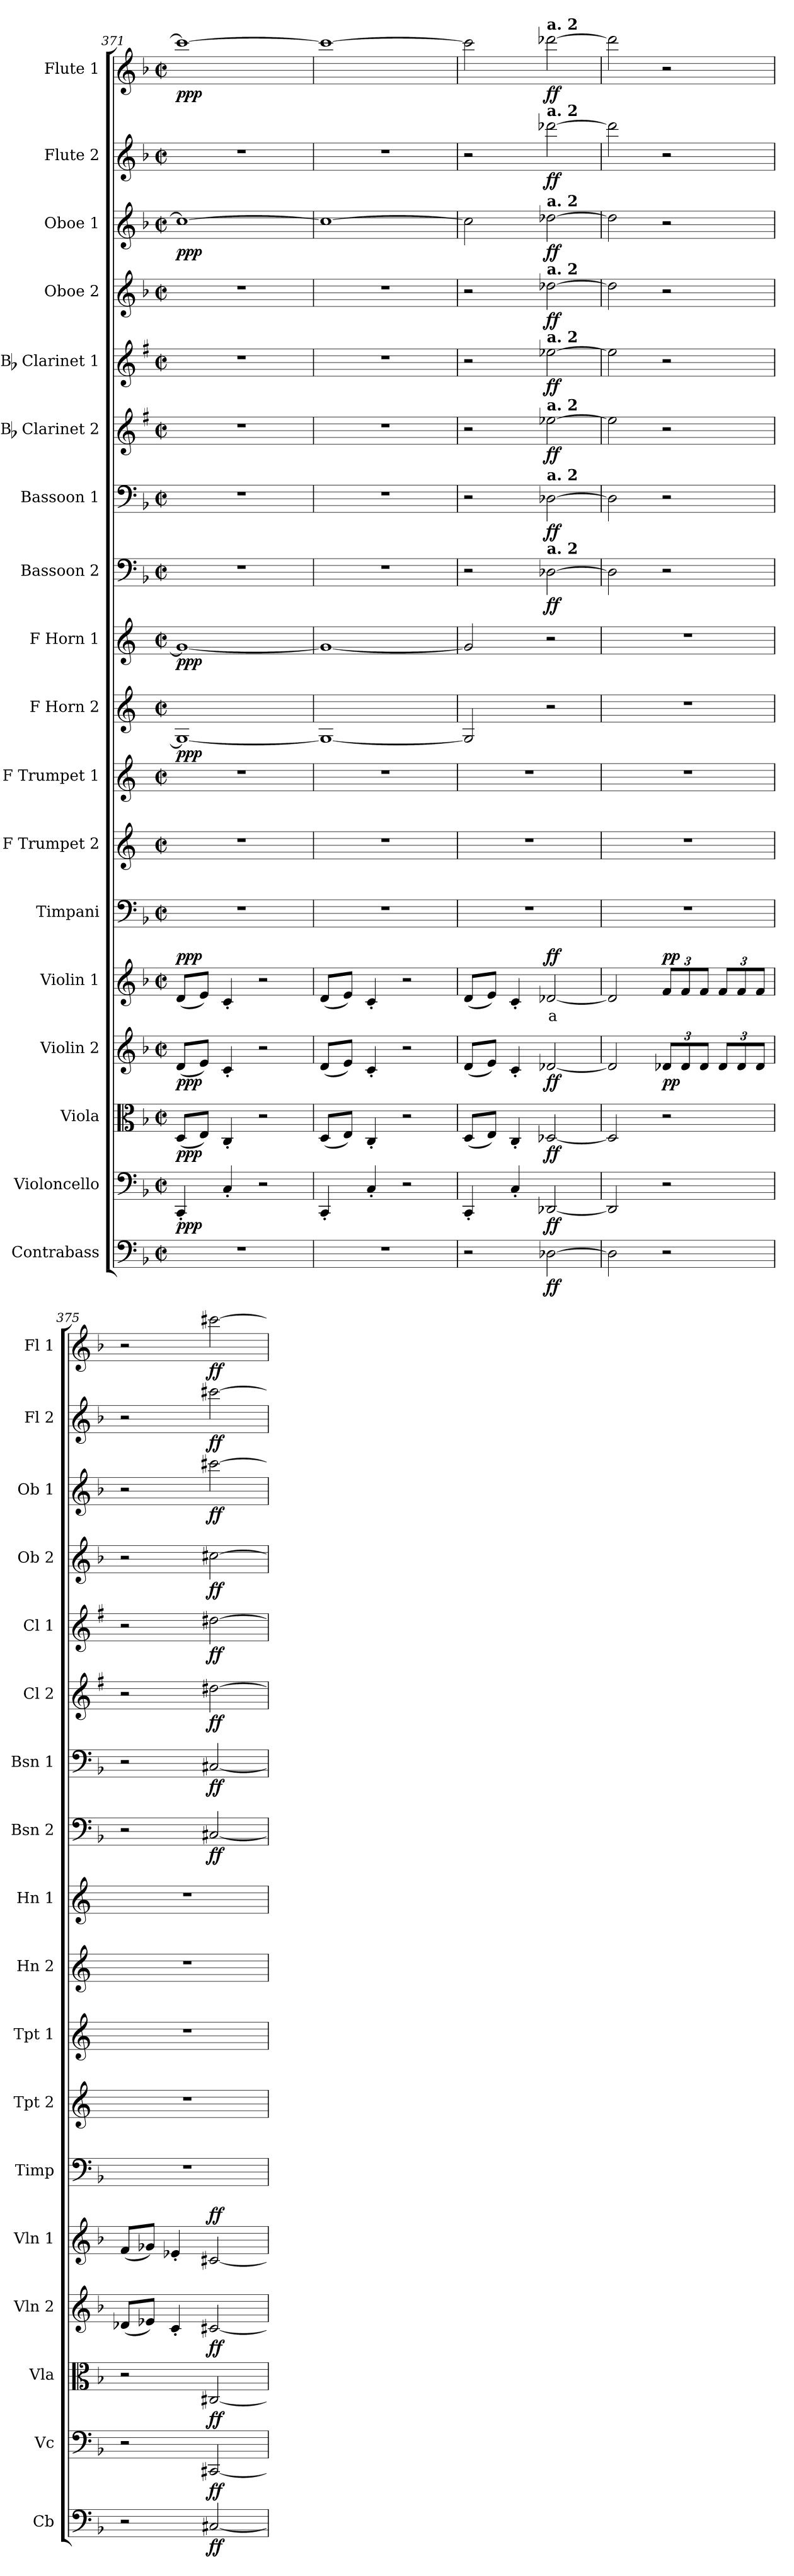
**kern	**dynam	**kern	**dynam	**kern	**dynam	**kern	**dynam	**kern	**text	**dynam	**kern	**kern	**kern	**kern	**dynam	**kern	**dynam	**kern	**dynam	**kern	**dynam	**kern	**dynam	**kern	**dynam	**kern	**dynam	**kern	**dynam	**kern	**dynam	**kern	**dynam
*part18	*part18	*part17	*part17	*part16	*part16	*part15	*part15	*part14	*part14	*part14	*part13	*part12	*part11	*part10	*part10	*part9	*part9	*part8	*part8	*part7	*part7	*part6	*part6	*part5	*part5	*part4	*part4	*part3	*part3	*part2	*part2	*part1	*part1
*staff18	*staff18	*staff17	*staff17	*staff16	*staff16	*staff15	*staff15	*staff14	*staff14	*staff14	*staff13	*staff12	*staff11	*staff10	*staff10	*staff9	*staff9	*staff8	*staff8	*staff7	*staff7	*staff6	*staff6	*staff5	*staff5	*staff4	*staff4	*staff3	*staff3	*staff2	*staff2	*staff1	*staff1
*I"Contrabass	*	*I"Violoncello	*	*I"Viola	*	*I"Violin 2	*	*I"Violin 1	*	*	*I"Timpani	*I"F Trumpet 2	*I"F Trumpet 1	*I"F Horn 2	*	*I"F Horn 1	*	*I"Bassoon 2	*	*I"Bassoon 1	*	*I"Bb Clarinet 2	*	*I"Bb Clarinet 1	*	*I"Oboe 2	*	*I"Oboe 1	*	*I"Flute 2	*	*I"Flute 1	*
*I'Cb	*	*I'Vc	*	*I'Vla	*	*I'Vln 2	*	*I'Vln 1	*	*	*I'Timp	*I'Tpt 2	*I'Tpt 1	*I'Hn 2	*	*I'Hn 1	*	*I'Bsn 2	*	*I'Bsn 1	*	*I'Cl 2	*	*I'Cl 1	*	*I'Ob 2	*	*I'Ob 1	*	*I'Fl 2	*	*I'Fl 1	*
*clefF4	*	*clefF4	*	*clefC3	*	*clefG2	*	*clefG2	*	*	*clefF4	*clefG2	*clefG2	*clefG2	*	*clefG2	*	*clefF4	*	*clefF4	*	*clefG2	*	*clefG2	*	*clefG2	*	*clefG2	*	*clefG2	*	*clefG2	*
*ITrd7c12	*	*	*	*	*	*	*	*	*	*	*	*ITrd-3c-5	*ITrd-3c-5	*ITrd4c7	*	*ITrd4c7	*	*	*	*	*	*ITrd1c2	*	*ITrd1c2	*	*	*	*	*	*	*	*	*
*k[b-]	*	*k[b-]	*	*k[b-]	*	*k[b-]	*	*k[b-]	*	*	*k[b-]	*k[b-]	*k[b-]	*k[b-]	*	*k[b-]	*	*k[b-]	*	*k[b-]	*	*k[b-]	*	*k[b-]	*	*k[b-]	*	*k[b-]	*	*k[b-]	*	*k[b-]	*
*M2/2	*	*M2/2	*	*M2/2	*	*M2/2	*	*M2/2	*	*	*M2/2	*M2/2	*M2/2	*M2/2	*	*M2/2	*	*M2/2	*	*M2/2	*	*M2/2	*	*M2/2	*	*M2/2	*	*M2/2	*	*M2/2	*	*M2/2	*
*met(c|)	*	*met(c|)	*	*met(c|)	*	*met(c|)	*	*met(c|)	*	*	*met(c|)	*met(c|)	*met(c|)	*met(c|)	*	*met(c|)	*	*met(c|)	*	*met(c|)	*	*met(c|)	*	*met(c|)	*	*met(c|)	*	*met(c|)	*	*met(c|)	*	*met(c|)	*
=371	=371	=371	=371	=371	=371	=371	=371	=371	=371	=371	=371	=371	=371	=371	=371	=371	=371	=371	=371	=371	=371	=371	=371	=371	=371	=371	=371	=371	=371	=371	=371	=371	=371
!	!	!	!LO:DY:b	!	!LO:DY:b	!	!LO:DY:b	!	!	!LO:DY:b	!	!	!	!	!LO:DY:b	!	!LO:DY:b	!	!	!	!	!	!	!	!	!	!	!	!LO:DY:b	!	!	!	!LO:DY:b
1r	.	4CC'/	ppp	(8D/L	ppp	(8d/L	ppp	(8d/L	.	ppp	1r	1r	1r	1C_	ppp	1c_	ppp	1r	.	1r	.	1r	.	1r	.	1r	.	1cc_	ppp	1r	.	1ccc_	ppp
.	.	.	.	8E/J)	.	8e/J)	.	8e/J)	.	.	.	.	.	.	.	.	.	.	.	.	.	.	.	.	.	.	.	.	.	.	.	.	.
.	.	4C'/	.	4C'/	.	4c'/	.	4c'/	.	.	.	.	.	.	.	.	.	.	.	.	.	.	.	.	.	.	.	.	.	.	.	.	.
.	.	2r	.	2r	.	2r	.	2r	.	.	.	.	.	.	.	.	.	.	.	.	.	.	.	.	.	.	.	.	.	.	.	.	.
=372	=372	=372	=372	=372	=372	=372	=372	=372	=372	=372	=372	=372	=372	=372	=372	=372	=372	=372	=372	=372	=372	=372	=372	=372	=372	=372	=372	=372	=372	=372	=372	=372	=372
1r	.	4CC'/	.	(8D/L	.	(8d/L	.	(8d/L	.	.	1r	1r	1r	1C_	.	1c_	.	1r	.	1r	.	1r	.	1r	.	1r	.	1cc_	.	1r	.	1ccc_	.
.	.	.	.	8E/J)	.	8e/J)	.	8e/J)	.	.	.	.	.	.	.	.	.	.	.	.	.	.	.	.	.	.	.	.	.	.	.	.	.
.	.	4C'/	.	4C'/	.	4c'/	.	4c'/	.	.	.	.	.	.	.	.	.	.	.	.	.	.	.	.	.	.	.	.	.	.	.	.	.
.	.	2r	.	2r	.	2r	.	2r	.	.	.	.	.	.	.	.	.	.	.	.	.	.	.	.	.	.	.	.	.	.	.	.	.
!!LO:PB:g=z
=373	=373	=373	=373	=373	=373	=373	=373	=373	=373	=373	=373	=373	=373	=373	=373	=373	=373	=373	=373	=373	=373	=373	=373	=373	=373	=373	=373	=373	=373	=373	=373	=373	=373
2r	.	4CC'/	.	(8D/L	.	(8d/L	.	(8d/L	.	.	1r	1r	1r	2C/]	.	2c/]	.	2r	.	2r	.	2r	.	2r	.	2r	.	2cc\]	.	2r	.	2ccc\]	.
.	.	.	.	8E/J)	.	8e/J)	.	8e/J)	.	.	.	.	.	.	.	.	.	.	.	.	.	.	.	.	.	.	.	.	.	.	.	.	.
.	.	4C'/	.	4C'/	.	4c'/	.	4c'/	.	.	.	.	.	.	.	.	.	.	.	.	.	.	.	.	.	.	.	.	.	.	.	.	.
!	!	!	!	!	!	!	!	!	!	!	!	!	!	!	!	!	!	!	!	!	!	!	!	!	!	!	!	!	!	!	!	!LO:TX:a:B:t=a. 2	!
!	!	!	!	!	!	!	!	!	!	!	!	!	!	!	!	!	!	!	!	!	!	!	!	!	!	!	!	!	!	!LO:TX:a:B:t=a. 2	!	!	!
!	!	!	!	!	!	!	!	!	!	!	!	!	!	!	!	!	!	!	!	!	!	!	!	!	!	!	!	!LO:TX:a:B:t=a. 2	!	!	!	!	!
!	!	!	!	!	!	!	!	!	!	!	!	!	!	!	!	!	!	!	!	!	!	!	!	!	!	!LO:TX:a:B:t=a. 2	!	!	!	!	!	!	!
!	!	!	!	!	!	!	!	!	!	!	!	!	!	!	!	!	!	!	!	!	!	!	!	!LO:TX:a:B:t=a. 2	!	!	!	!	!	!	!	!	!
!	!	!	!	!	!	!	!	!	!	!	!	!	!	!	!	!	!	!	!	!	!	!LO:TX:a:B:t=a. 2	!	!	!	!	!	!	!	!	!	!	!
!	!	!	!	!	!	!	!	!	!	!	!	!	!	!	!	!	!	!	!	!LO:TX:a:B:t=a. 2	!	!	!	!	!	!	!	!	!	!	!	!	!
!	!	!	!	!	!	!	!	!	!	!	!	!	!	!	!	!	!	!LO:TX:a:B:t=a. 2	!	!	!	!	!	!	!	!	!	!	!	!	!	!	!
!	!LO:DY:b	!	!LO:DY:b	!	!LO:DY:b	!	!LO:DY:b	!	!LO:LY:b:color=#FF0000	!LO:DY:b	!	!	!	!	!	!	!	!	!LO:DY:b	!	!LO:DY:b	!	!LO:DY:b	!	!LO:DY:b	!	!LO:DY:b	!	!LO:DY:b	!	!LO:DY:b	!	!LO:DY:b
[2DD-X\	ff	[2DD-X/	ff	[2D-X/	ff	[2d-X/	ff	[2d-X/	a	ff	.	.	.	2r	.	2r	.	[2D-X\	ff	[2D-X\	ff	[2dd-X\	ff	[2dd-X\	ff	[2dd-X\	ff	[2dd-X\	ff	[2ddd-X\	ff	[2ddd-X\	ff
=374	=374	=374	=374	=374	=374	=374	=374	=374	=374	=374	=374	=374	=374	=374	=374	=374	=374	=374	=374	=374	=374	=374	=374	=374	=374	=374	=374	=374	=374	=374	=374	=374	=374
2DD-\]	.	2DD-/]	.	2D-/]	.	2d-/]	.	2d-/]	.	.	1r	1r	1r	1r	.	1r	.	2D-\]	.	2D-\]	.	2dd-\]	.	2dd-\]	.	2dd-\]	.	2dd-\]	.	2ddd-\]	.	2ddd-\]	.
*	*	*	*	*	*	*Xbrackettup	*	*Xbrackettup	*	*	*	*	*	*	*	*	*	*	*	*	*	*	*	*	*	*	*	*	*	*	*	*	*
!	!	!	!	!	!	!	!LO:DY:b	!	!	!LO:DY:b	!	!	!	!	!	!	!	!	!	!	!	!	!	!	!	!	!	!	!	!	!	!	!
2r	.	2r	.	2r	.	12d-X/L	pp	12f/L	.	pp	.	.	.	.	.	.	.	2r	.	2r	.	2r	.	2r	.	2r	.	2r	.	2r	.	2r	.
.	.	.	.	.	.	12d-/	.	12f/	.	.	.	.	.	.	.	.	.	.	.	.	.	.	.	.	.	.	.	.	.	.	.	.	.
.	.	.	.	.	.	12d-/J	.	12f/J	.	.	.	.	.	.	.	.	.	.	.	.	.	.	.	.	.	.	.	.	.	.	.	.	.
.	.	.	.	.	.	12d-/L	.	12f/L	.	.	.	.	.	.	.	.	.	.	.	.	.	.	.	.	.	.	.	.	.	.	.	.	.
.	.	.	.	.	.	12d-/	.	12f/	.	.	.	.	.	.	.	.	.	.	.	.	.	.	.	.	.	.	.	.	.	.	.	.	.
.	.	.	.	.	.	12d-/J	.	12f/J	.	.	.	.	.	.	.	.	.	.	.	.	.	.	.	.	.	.	.	.	.	.	.	.	.
=375	=375	=375	=375	=375	=375	=375	=375	=375	=375	=375	=375	=375	=375	=375	=375	=375	=375	=375	=375	=375	=375	=375	=375	=375	=375	=375	=375	=375	=375	=375	=375	=375	=375
2r	.	2r	.	2r	.	(8d-X/L	.	(8f/L	.	.	1r	1r	1r	1r	.	1r	.	2r	.	2r	.	2r	.	2r	.	2r	.	2r	.	2r	.	2r	.
.	.	.	.	.	.	8e-X/J)	.	8g-X/J)	.	.	.	.	.	.	.	.	.	.	.	.	.	.	.	.	.	.	.	.	.	.	.	.	.
.	.	.	.	.	.	4c'/	.	4e-X'/	.	.	.	.	.	.	.	.	.	.	.	.	.	.	.	.	.	.	.	.	.	.	.	.	.
!	!LO:DY:b	!	!LO:DY:b	!	!LO:DY:b	!	!LO:DY:b	!	!	!LO:DY:b	!	!	!	!	!	!	!	!	!LO:DY:b	!	!LO:DY:b	!	!LO:DY:b	!	!LO:DY:b	!	!LO:DY:b	!	!LO:DY:b	!	!LO:DY:b	!	!LO:DY:b
[2CC#X/	ff	[2CC#X/	ff	[2C#X/	ff	[2c#X/	ff	[2c#X/	.	ff	.	.	.	.	.	.	.	[2C#X/	ff	[2C#X/	ff	[2cc#X\	ff	[2cc#X\	ff	[2cc#X\	ff	[2ccc#X\	ff	[2ccc#X\	ff	[2ccc#X\	ff
=	=	=	=	=	=	=	=	=	=	=	=	=	=	=	=	=	=	=	=	=	=	=	=	=	=	=	=	=	=	=	=	=	=
*-	*-	*-	*-	*-	*-	*-	*-	*-	*-	*-	*-	*-	*-	*-	*-	*-	*-	*-	*-	*-	*-	*-	*-	*-	*-	*-	*-	*-	*-	*-	*-	*-	*-
